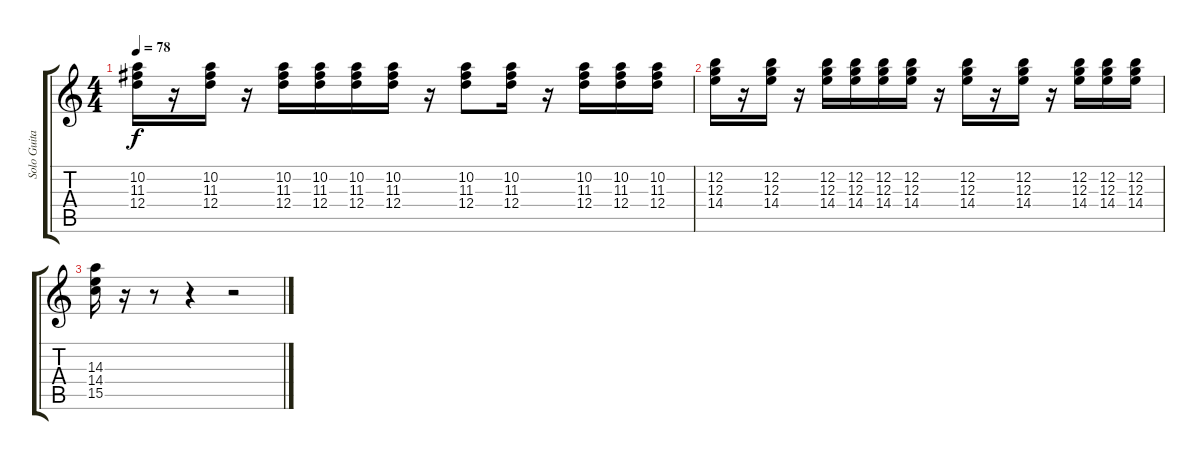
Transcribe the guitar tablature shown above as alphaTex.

\track ("Solo Guitar" "Solo Guita") {instrument distortionguitar}
\staff {score tabs}
\tuning (E4 B3 G3 D3 A2 E2) {hide}
\ts (4 4)
\tempo 78
\clef g2
\ks c
(10.2 11.3 12.4).16{dy f} r.16 (10.2 11.3 12.4).16 r.16 (10.2 11.3 12.4).16 (10.2 11.3 12.4).16 (10.2 11.3 12.4).16 (10.2 11.3 12.4).16 r.16 (10.2 11.3 12.4).8 (10.2 11.3 12.4).16 r.16 (10.2 11.3 12.4).16 (10.2 11.3 12.4).16 (10.2 11.3 12.4).16 |
(12.2 12.3 14.4).16 r.16 (12.2 12.3 14.4).16 r.16 (12.2 12.3 14.4).16 (12.2 12.3 14.4).16 (12.2 12.3 14.4).16 (12.2 12.3 14.4).16 r.16 (12.2 12.3 14.4).16 r.16 (12.2 12.3 14.4).16 r.16 (12.2 12.3 14.4).16 (12.2 12.3 14.4).16 (12.2 12.3 14.4).16 |
(14.3 14.4 15.5).16 r.16 r.8 r.4 r.2
